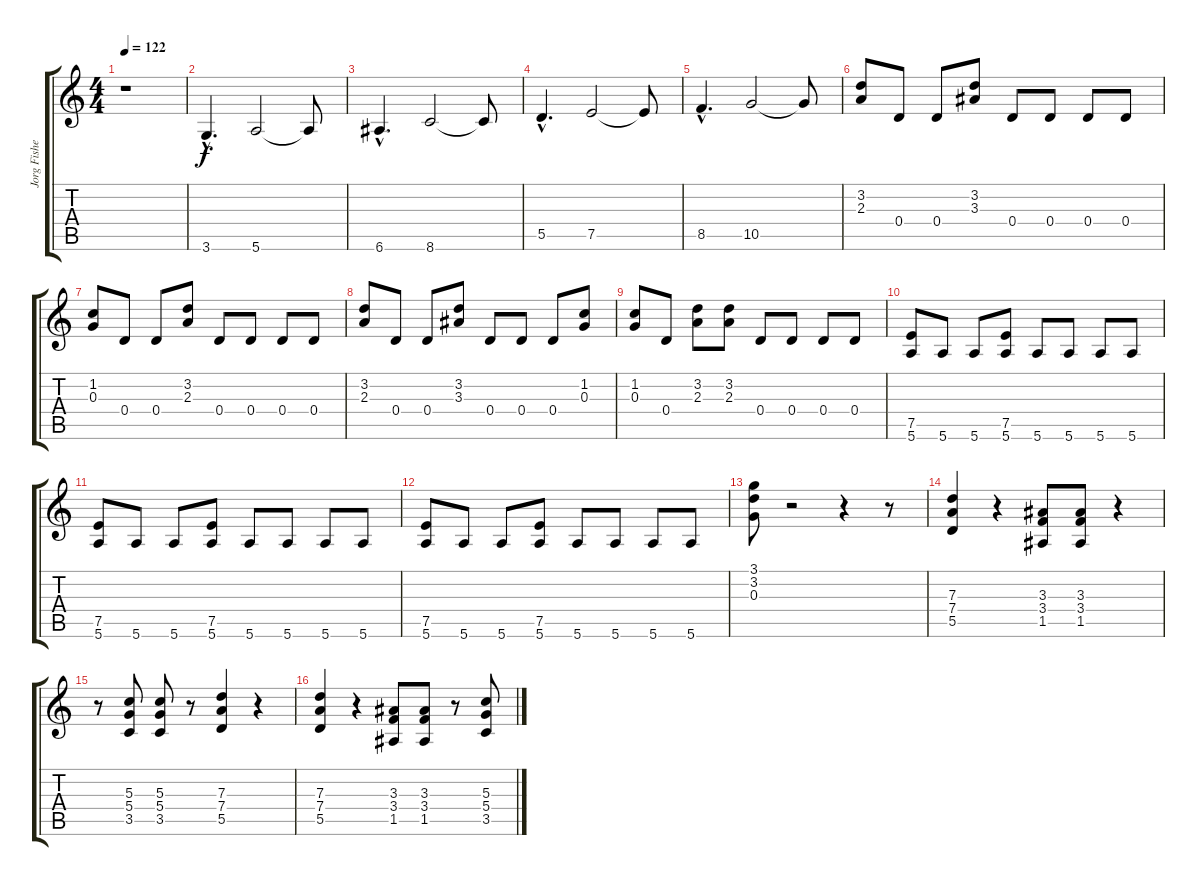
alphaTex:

\track ("Jorg Fisher" "Jorg Fishe") {instrument distortionguitar}
\staff {score tabs}
\tuning (E4 B3 G3 D3 A2 E2) {hide}
\ts (4 4)
\tempo 122
\clef g2
\ks c
r.1{dy f} |
3.6{hac}.4{d} 5.6.2 5.6{t}.8 |
6.6{hac}.4{d} 8.6.2 8.6{t}.8 |
5.5{hac}.4{d} 7.5.2 7.5{t}.8 |
8.5{hac}.4{d} 10.5.2 10.5{t}.8 |
(3.2 2.3).8 0.4.8 0.4.8 (3.2 3.3).8 0.4.8 0.4.8 0.4.8 0.4.8 |
(1.2 0.3).8 0.4.8 0.4.8 (3.2 2.3).8 0.4.8 0.4.8 0.4.8 0.4.8 |
(3.2 2.3).8 0.4.8 0.4.8 (3.2 3.3).8 0.4.8 0.4.8 0.4.8 (1.2 0.3).8 |
(1.2 0.3).8 0.4.8 (3.2 2.3).8 (3.2 2.3).8 0.4.8 0.4.8 0.4.8 0.4.8 |
(7.5 5.6).8 5.6.8 5.6.8 (7.5 5.6).8 5.6.8 5.6.8 5.6.8 5.6.8 |
(7.5 5.6).8 5.6.8 5.6.8 (7.5 5.6).8 5.6.8 5.6.8 5.6.8 5.6.8 |
(7.5 5.6).8 5.6.8 5.6.8 (7.5 5.6).8 5.6.8 5.6.8 5.6.8 5.6.8 |
(3.1 3.2 0.3).8 r.2 r.4 r.8 |
(7.3 7.4 5.5).4 r.4 (3.3 3.4 1.5).8 (3.3 3.4 1.5).8 r.4 |
r.8 (5.3 5.4 3.5).8 (5.3 5.4 3.5).8 r.8 (7.3 7.4 5.5).4 r.4 |
(7.3 7.4 5.5).4 r.4 (3.3 3.4 1.5).8 (3.3 3.4 1.5).8 r.8 (5.3 5.4 3.5).8
